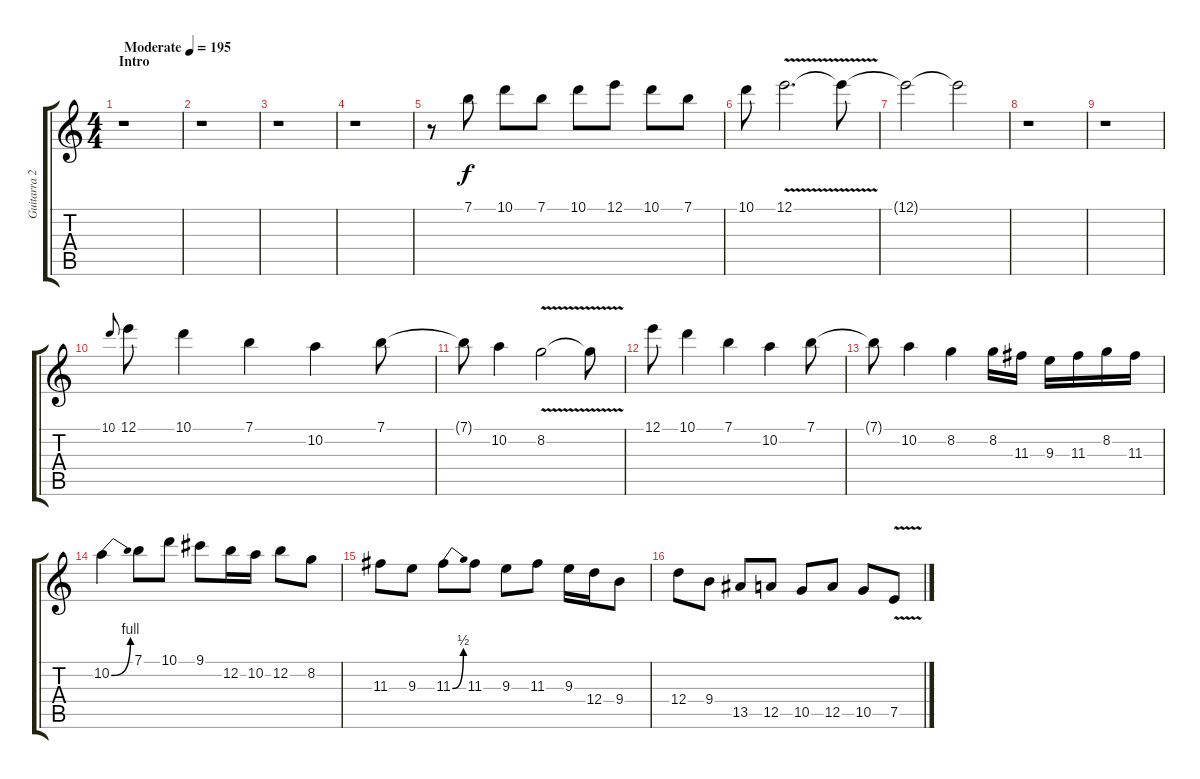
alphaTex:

\track ("Guitarra 2" "Guitarra 2") {instrument overdrivenguitar}
\staff {score tabs}
\tuning (E4 B3 G3 D3 A2 E2) {hide}
\ts (4 4)
\section ("" "Intro")
\tempo (195 "Moderate")
\clef g2
\ks c
r.1{dy f instrument overdrivenguitar} |
r.1 |
r.1 |
r.1 |
r.8 7.1.8 10.1.8 7.1.8 10.1.8 12.1.8 10.1.8 7.1.8 |
10.1.8 12.1{v}.2{d} 12.1{t}.8 |
12.1{t}.2 12.1{t}.2 |
r.1 |
r.1 |
10.1.8{gr onbeat} 12.1.8 10.1.4 7.1.4 10.2.4 7.1.8 |
7.1{t}.8 10.2.4 8.2{v}.2 8.2{t}.8 |
12.1.8 10.1.4 7.1.4 10.2.4 7.1.8 |
7.1{t}.8 10.2.4 8.2.4 8.2.16 11.3.16 9.3.16 11.3.16 8.2.16 11.3.16 |
10.2{be (bend 0 0 60 4)}.4 7.1.8 10.1.8 9.1.8 12.2.16 10.2.16 12.2.8 8.2.8 |
11.3.8 9.3.8 11.3{be (bend 0 0 60 2)}.8 11.3.8 9.3.8 11.3.8 9.3.16 12.4.16 9.4.8 |
12.4.8 9.4.8 13.5.8 12.5.8 10.5.8 12.5.8 10.5.8 7.5{v}.8
